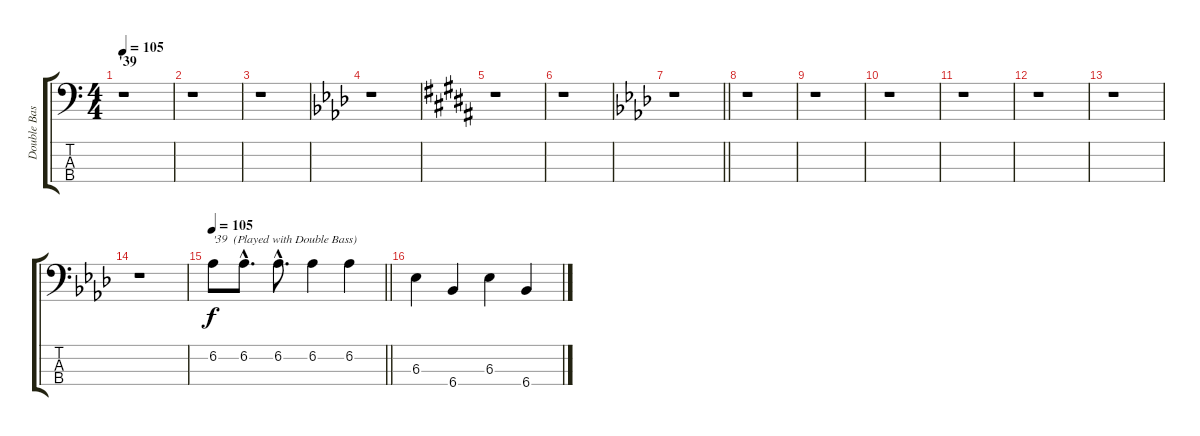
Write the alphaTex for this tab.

\track ("Double Bass" "Double Bas") {instrument electricbassfinger}
\staff {score tabs}
\tuning (G2 D2 A1 E1) {hide}
\ts (4 4)
\section ("" "'39")
\tempo 105
\clef f4
\ks c
r.1{dy f} |
r.1 |
r.1 |
\ks ab
r.1 |
\ks b
r.1 |
r.1 |
\barLineRight lightlight
\ks ab
r.1 |
r.1 |
r.1 |
r.1 |
r.1 |
r.1 |
r.1 |
r.1 |
\tempo 105
\barLineRight lightlight
6.2.8{txt "'39  (Played with Double Bass) " volume 13 instrument acousticbass} 6.2{hac}.8{d} 6.2{hac}.8{d} 6.2.4 6.2.4 |
6.3.4 6.4.4 6.3.4 6.4.4
